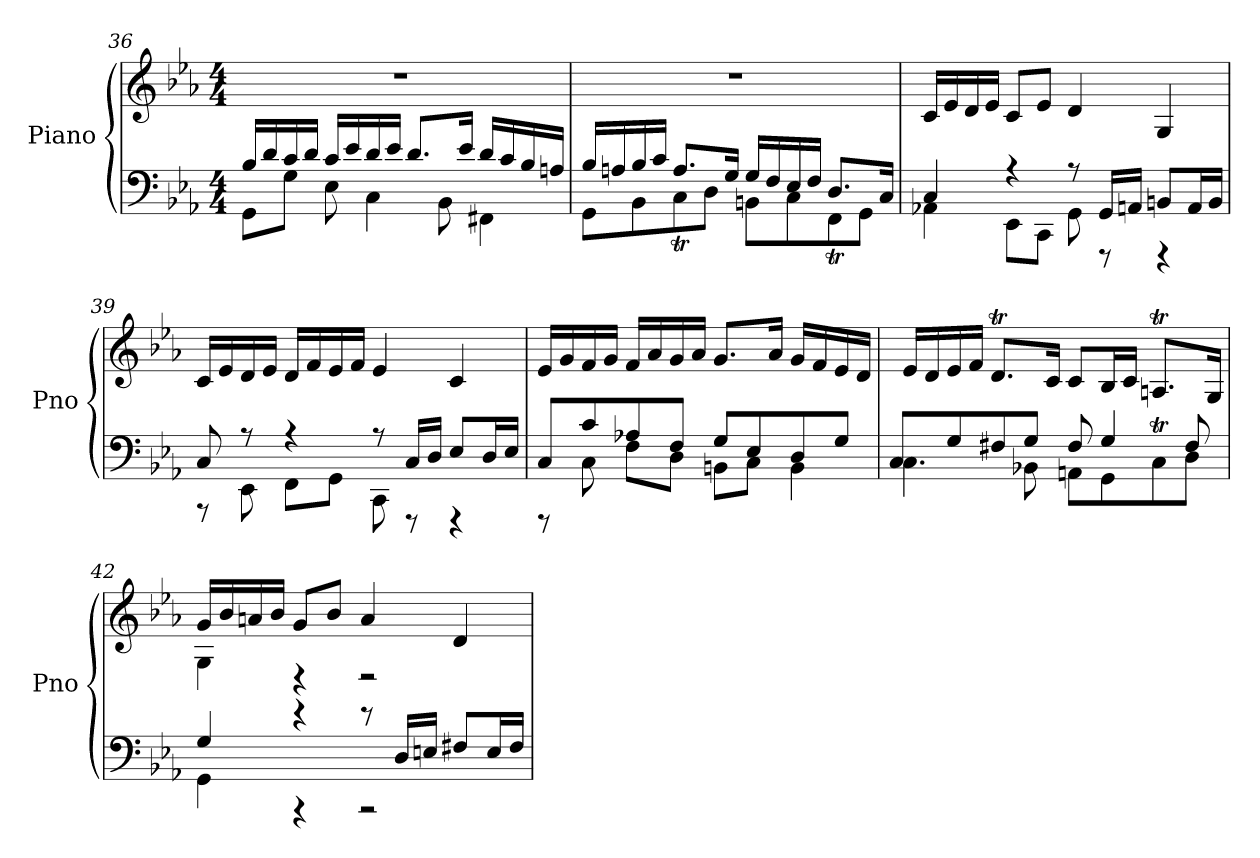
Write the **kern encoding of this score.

**kern	**kern
*part1	*part1
*staff2	*staff1
*I"Piano	*
*I'Pno	*
*clefF4	*clefG2
*k[b-e-a-]	*k[b-e-a-]
*M4/4	*M4/4
=36	=36
*^	*
8GG\L	16B-/LL	1r
.	16d/	.
8G\J	16c/	.
.	16d/JJ	.
8E-\	16c/LL	.
.	16e-/	.
4C\	16d/	.
.	16e-/JJ	.
.	8.d/L	.
8BB-\	.	.
.	16e-/Jk	.
4FF#X\	16d/LL	.
.	16c/	.
.	16B-/	.
.	16An/JJ	.
!!LO:LB:g=z
=37	=37	=37
8GG\L	16B-/LL	1r
.	16An/	.
8BB-\	16B-/	.
.	16c/JJ	.
8C\	8.At/L	.
8D\J	.	.
.	16G/Jk	.
8BBn\L	16G/LL	.
.	16F/	.
8C\	16E-/	.
.	16F/JJ	.
8FF\	8.Dt/L	.
8GG\J	.	.
.	16C/Jk	.
=38	=38	=38
4AA-X\	4C/	16c/LL
.	.	16e-/
.	.	16d/
.	.	16e-/JJ
8EE-\L	4rA	8c/L
8CC\J	.	8e-/J
8GG\	8rA	4d/
8rFFF	16GG/LL	.
.	16AAn/JJ	.
4rFFF	8BBn/L	4G/
.	16AA/L	.
.	16BB/JJ	.
=39	=39	=39
8rAAA	8C/	16c/LL
.	.	16e-/
8EE-\	8rA	16d/
.	.	16e-/JJ
8FF\L	4rA	16d/LL
.	.	16f/
8GG\J	.	16e-/
.	.	16f/JJ
8CC\	8rA	4e-/
8rFFF	16C/LL	.
.	16D/JJ	.
4rFFF	8E-/L	4c/
.	16D/L	.
.	16E-/JJ	.
!!LO:LB:g=z
=40	=40	=40
8rFFF	8C/L	16e-/LL
.	.	16g/
8C\	8c/	16f/
.	.	16g/JJ
8F\L	8A-X/	16f/LL
.	.	16a-/
8D\J	8F/J	16g/
.	.	16a-/JJ
8BBn\L	8G/L	8.g/L
8C\J	8E-/	.
.	.	16a-/Jk
4BB\	8D/	16g/LL
.	.	16f/
.	8G/J	16e-/
.	.	16d/JJ
=41	=41	=41
4.C\	8C/L	16e-/LL
.	.	16d/
.	8G/	16e-/
.	.	16f/JJ
.	8F#X/	8.dt/L
8BB-X\	8G/J	.
.	.	16c/Jk
8AAn\L	8F#/	8c/L
8GG\	4G/	16B-/L
.	.	16c/JJ
8CT\	.	8.Ant/L
8D\J	8F#/	.
.	.	16G/Jk
=42	=42	=42
*	*	*^
4GG\	4G/	4G\	16g/LL
.	.	.	16b-/
.	.	.	16an/
.	.	.	16b-/JJ
4rAAA	4re	4rD	8g/L
.	.	.	8b-/J
2rAAA	8re	2rD	4a/
.	16D/LL	.	.
.	16En/JJ	.	.
.	8F#X/L	.	4d/
.	16E/L	.	.
.	16F#/JJ	.	.
*v	*v	*	*
*	*v	*v
=	=
*-	*-
